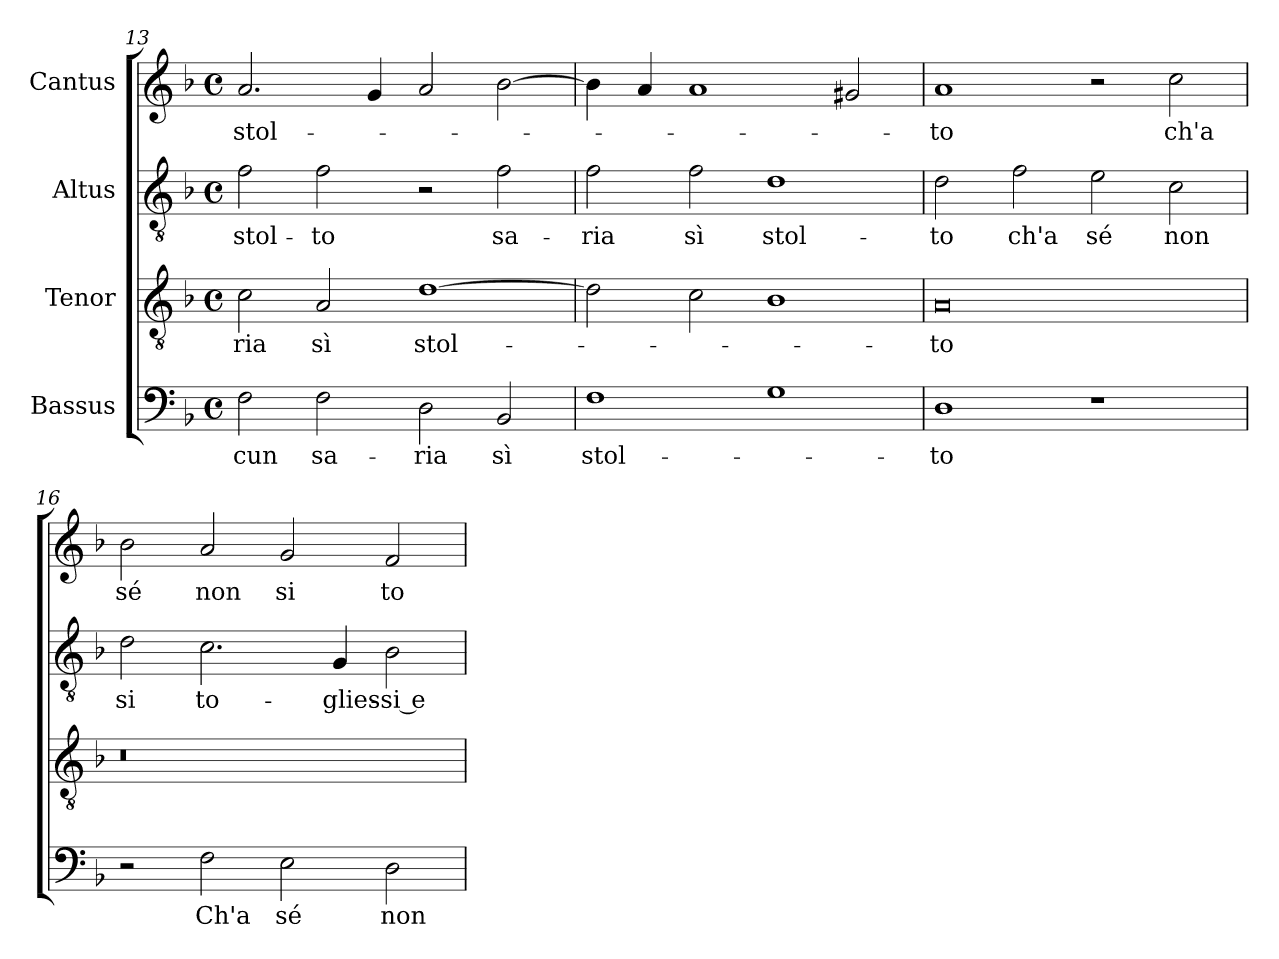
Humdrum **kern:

**kern	**text	**kern	**text	**kern	**text	**kern	**text
*part4	*part4	*part3	*part3	*part2	*part2	*part1	*part1
*staff4	*staff4	*staff3	*staff3	*staff2	*staff2	*staff1	*staff1
*I"Bassus	*	*I"Tenor	*	*I"Altus	*	*I"Cantus	*
*clefF4	*	*clefGv2	*	*clefGv2	*	*clefG2	*
*k[b-]	*	*k[b-]	*	*k[b-]	*	*k[b-]	*
*F:	*	*F:	*	*F:	*	*F:	*
*M4/4	*	*M4/4	*	*M4/4	*	*M4/4	*
*met(c)	*	*met(c)	*	*met(c)	*	*met(c)	*
=13	=13	=13	=13	=13	=13	=13	=13
!	!LO:LY:b:cj	!	!LO:LY:b:cj	!	!LO:LY:b:cj	!	!LO:LY:b
2F\	-cun	2c\	-ria	2f\	stol-	2.a/	stol-
!	!LO:LY:b:cj	!	!LO:LY:b:cj	!	!LO:LY:b:cj	!	!
2F\	sa-	2A/	sì	2f\	-to	.	.
.	.	.	.	.	.	4g/	.
!	!LO:LY:b:cj	!	!LO:LY:b:cj	!	!	!	!
2D\	-ria	[>1d	stol-	2r	.	2a/	.
!	!LO:LY:b:cj	!	!	!	!LO:LY:b:cj	!	!
2BB-/	sì	.	.	2f\	sa-	[>2b-\	.
=14	=14	=14	=14	=14	=14	=14	=14
!	!LO:LY:b:cj	!	!	!	!LO:LY:b:cj	!	!
1F	stol-	2d\]	.	2f\	-ria	4b-\]	.
.	.	.	.	.	.	4a/	.
!	!	!	!	!	!LO:LY:b:cj	!	!
.	.	2c\	.	2f\	sì	1a	.
!	!	!	!	!	!LO:LY:b:cj	!	!
1G	.	1B-	.	1d	stol-	.	.
.	.	.	.	.	.	2g#/	.
=15	=15	=15	=15	=15	=15	=15	=15
!	!LO:LY:b:cj	!	!LO:LY:b:cj	!	!LO:LY:b:cj	!	!LO:LY:b:cj
1D	-to	0A	-to	2d\	-to	1a	-to
!	!	!	!	!	!LO:LY:b:cj	!	!
.	.	.	.	2f\	ch'a	.	.
!	!	!	!	!	!LO:LY:b:cj	!	!
1r	.	.	.	2e\	sé	2r	.
!	!	!	!	!	!LO:LY:b:cj	!	!LO:LY:b:cj
.	.	.	.	2c\	non	2cc\	ch'a
=16	=16	=16	=16	=16	=16	=16	=16
!	!	!	!	!	!LO:LY:b:cj	!	!LO:LY:b:cj
2r	.	0r	.	2d\	si	2b-\	sé
!	!LO:LY:b:cj	!	!	!	!LO:LY:b:cj	!	!LO:LY:b:cj
2F\	Ch'a	.	.	2.c\	to-	2a/	non
!	!LO:LY:b:cj	!	!	!	!	!	!LO:LY:b:cj
2E\	sé	.	.	.	.	2g/	si
!	!	!	!	!	!LO:LY:b:cj	!	!
.	.	.	.	4G/	-glies-	.	.
!	!LO:LY:b:cj	!	!	!	!LO:LY:b:rj	!	!LO:LY:b:cj
2D\	non	.	.	2B-\	-si e	2f/	to-
=	=	=	=	=	=	=	=
*-	*-	*-	*-	*-	*-	*-	*-
